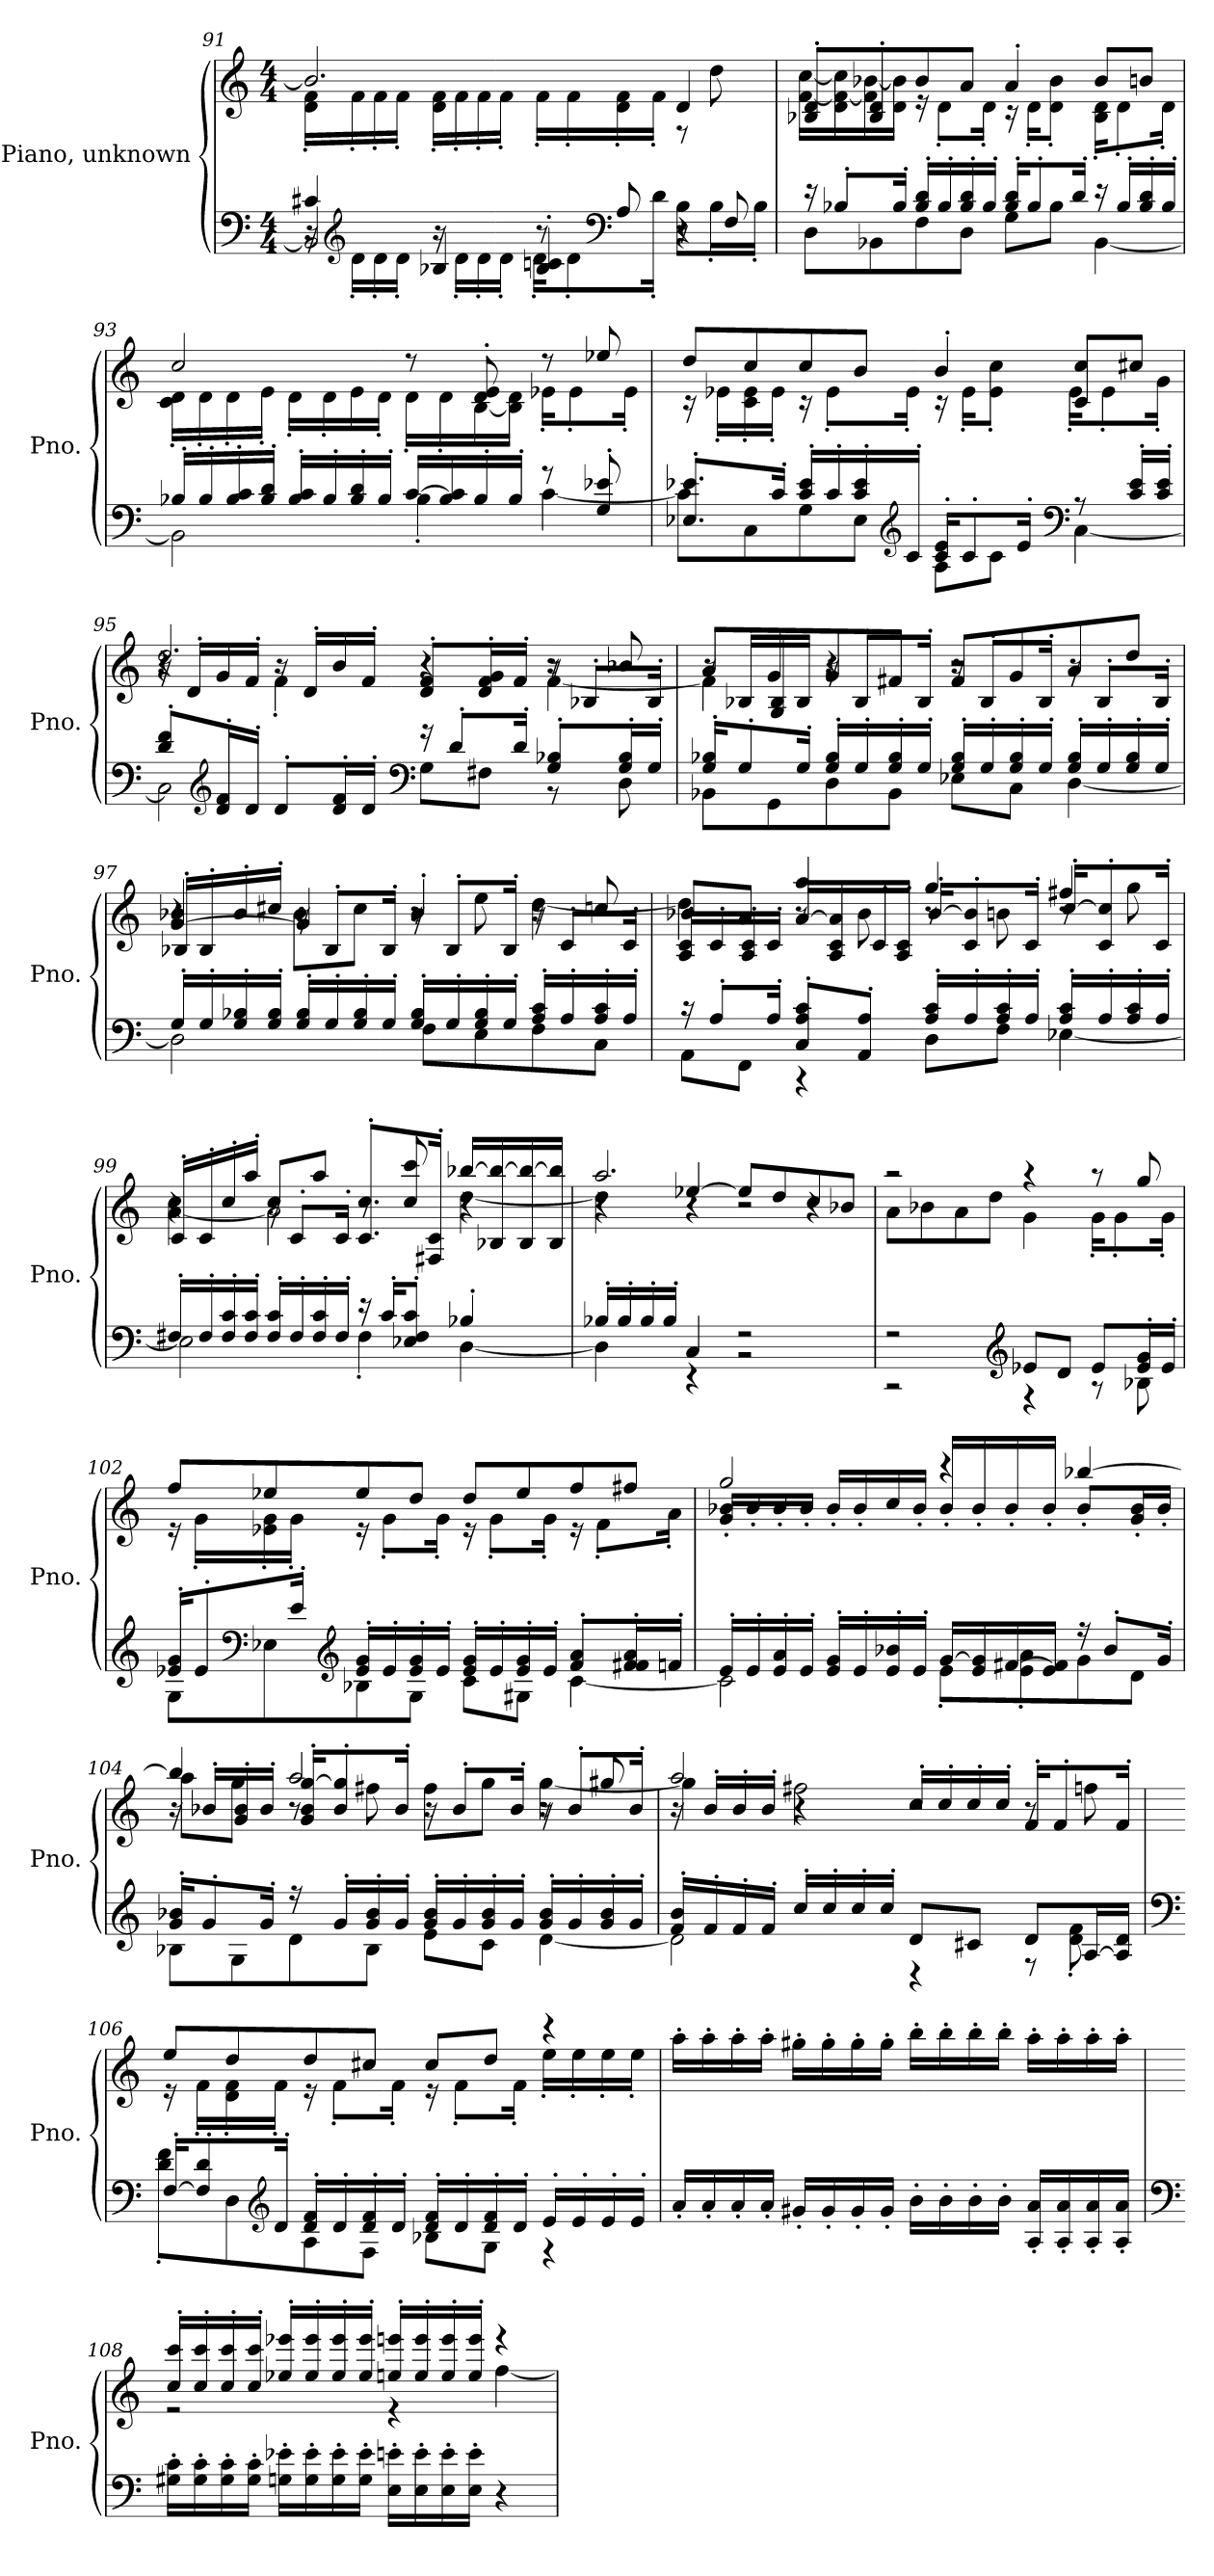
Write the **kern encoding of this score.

**kern	**kern
*part1	*part1
*staff2	*staff1
*I"Piano, unknown	*
*I'Pno.	*
!!LO:LB:g=z
*clefF4	*clefG2
*k[]	*k[]
*M4/4	*M4/4
=91	=91
*^	*^
*	*^	*	*
4c#X/	16r	2BB-/]	2.b-/]	16d\' 16f\'LL
*clefG2	*	*	*	*
.	16d'\LL	.	.	16f'\
.	16d'\	.	.	16f'\
.	16d'\JJ	.	.	16f'\JJ
4B-X/	16r	.	.	16d\' 16f\'LL
.	16d'\LL	.	.	16f'\
.	16d'\	.	.	16f'\
.	16d'\JJ	.	.	16f'\JJ
4B-/' 4cn/'	16d'\KL	8r	.	16f'\LL
.	8d'\	.	.	16f'\
*clefF4	*	*	*	*
.	.	8A/	.	16d\' 16f\'
.	16d'\Jk	.	.	16f'\JJ
4r	8B-\L	8r	4d/	8r
.	16B-'\L	8F/	.	8dd\
.	16B-'\JJ	.	.	.
*	*v	*v	*	*
=92	=92	=92	=92
16r	8D\L	8B-X/' 8d/'L	[16f\ [16cc\LL
8B-X'/L	.	.	16d\ 16f\_ 16cc\]
.	8BB-X\	8B-/' 8d/'	16f\] [16b-X\
16B-'/Jk	.	.	16d\ 16b-\]JJ
16B-/' 16d/'LL	8F\	8b-/	16r
16B-'/	.	.	8d'\L
16B-/' 16d/'	8D\J	8a/J	.
16B-'/JJ	.	.	16d'\Jk
16B-/' 16d/'KL	8G\L	4a'/	16r
8B-'/	.	.	16d'\KL
.	8B-\J	.	8d\' 8b-\'J
16d'/Jk	.	.	.
16r	[4BB-\	8b-/L	16B-\' 16d\'KL
16B-'/LL	.	.	8d'\
16B-/' 16d/'	.	8bn/J	.
16B-'/JJ	.	.	16d'\Jk
!!LO:PB:g=z	!!
=93	=93	=93	=93
16B-X'/LL	2BB-\]	2cc/	16c\' 16d\'LL
16B-'/	.	.	16d'\
16B-/' 16c/'	.	.	16d'\
16B-/' 16d/'JJ	.	.	16e'\JJ
16B-/' 16c/'LL	.	.	16d'\LL
16B-'/	.	.	16d'\
16B-/' 16d/'	.	.	16e\
16B-'/JJ	.	.	16d'\JJ
[16c/LL	4B-'\	8r	16d'\LL
16B-/ 16c/]	.	.	16d'\
16B-'/	.	8d/' 8e/'	[16B\
16B-'/JJ	.	.	16B\] 16d\JJ
8r	[4c\	8r	16e-X'\KL
.	.	.	8e-'\
8G/' 8e-X/'	.	8ee-X/	.
.	.	.	16e-'\Jk
!!LO:LB:g=z	!!
=94	=94	=94	=94
8.E-X/' 8.e-X/'L	8c\L]	8dd/L	16r
.	.	.	16e-X'\LL
.	8C\	8cc/	16c\' 16e-\'
16c'/Jk	.	.	16e-'\JJ
16c/' 16e-/'LL	8G\	8cc/	16r
16c'/	.	.	8e-'\L
16c/' 16e-/'	8E-\J	8b/J	.
*clefG2	*	*	*
16c'/JJ	.	.	16e-'\Jk
16c/' 16e-/'KL	8A\L	4b'/	16r
8c'/	.	.	16e-'\KL
.	8c\J	.	8e-\' 8cc\'J
16e-'/Jk	.	.	.
*clefF4	*	*	*
8r	[4C\	8c/ 8cc/L	16e-'\KL
.	.	.	8e-'\
16c/' 16e-/'LL	.	8cc#X/J	.
16c/' 16e-/'JJ	.	.	16g'\Jk
!!LO:LB:g=z
=95	=95	=95	=95
*	*	*	*^
8d/' 8f/'L	2C\]	2.dd/	4r	16r
.	.	.	.	16d'/LL
*clefG2	*	*	*	*
16d/' 16f/'L	.	.	.	16g/
16d'/JJ	.	.	.	16f'/JJ
8d'/L	.	.	4f'\	16r
.	.	.	.	16d'/LL
16d/' 16f/'L	.	.	.	16b/
16d'/JJ	.	.	.	16f'/JJ
*clefF4	*	*	*	*
16r	8G\L	.	4r	8d/' 8f/'L
8d'/L	.	.	.	.
.	8F#X\J	.	.	16d/' 16f/' 16g/'L
16d'/Jk	.	.	.	16f'/JJ
8G/' 8B-X/'L	8r	8r	[4f\	16r
.	.	.	.	8B-X'/L
16G/' 16B-/'L	8D\	8b-X/	.	.
16G'/JJ	.	.	.	16B-'/Jk
=96	=96	=96	=96	=96
16G/' 16B-X/'KL	8BB-X\L	8a/L	4f\]	16r
8G'/	.	.	.	16B-X'/LL
.	8GG\	8g/	.	16G/' 16B-/'
16G'/Jk	.	.	.	16B-'/JJ
16G/' 16B-/'LL	8D\	8g/	4r	16r
16G'/	.	.	.	8B-'/L
16G/' 16B-/'	8BB-\J	8f#X/J	.	.
16G'/JJ	.	.	.	16B-'/Jk
16G/' 16B-/'LL	8E-X\L	8f#/L	2r	16r
16G'/	.	.	.	8B-'/L
16G/' 16B-/'	8C\J	8g/	.	.
16G'/JJ	.	.	.	16B-'/Jk
16G/' 16B-/'LL	[4D\	8a/	.	16r
16G'/	.	.	.	8B-'/L
16G/' 16B-/'	.	8dd/J	.	.
16G'/JJ	.	.	.	16B-'/Jk
!!LO:LB:g=z	!!	!!
=97	=97	=97	=97	=97
16G'/LL	2D\]	[4g/ 4b-X/	4r	16B-X'/LL
16G'/	.	.	.	16B-'/
16G/' 16B-X/'	.	.	.	16b-'/
16G/' 16B-/'JJ	.	.	.	16cc#X'/JJ
16G/' 16B-/'LL	.	4g/]	8b-\L	16r
16G'/	.	.	.	8B-'/L
16G/' 16B-/'	.	.	8cc#\J	.
16G'/JJ	.	.	.	16B-'/Jk
16G/' 16B-/'LL	8F\L	4b-'/	8r	16r
16G'/	.	.	.	8B-'/L
16G/' 16B-/'	8E\	.	8ee\	.
16G'/JJ	.	.	.	16B-'/Jk
16A/' 16c/'LL	8F\	8r	[4dd\	16r
16A'/	.	.	.	8c'/L
16A/' 16c/'	8C\J	8ccn/	.	.
16A'/JJ	.	.	.	16c'/Jk
=98	=98	=98	=98	=98
16r	8AA\L	8b-X/L	4dd\]	16A/' 16c/'LL
8A'/L	.	.	.	16c'/
.	8FF\J	8a/J	.	16A/' 16c/'
16A'/Jk	.	.	.	16c'/JJ
8C/' 8A/' 8c/'L	4r	4aa/	8r	[16a/LL
.	.	.	.	16A/ 16c/ 16a/]
8AA/' 8A/'J	.	.	8b-\	16c'/
.	.	.	.	16A/' 16c/'JJ
16A/' 16c/'LL	8D\L	4gg/	8r	[16b-'/KL
16A'/	.	.	.	8c/' 8b-/]'
16A/' 16c/'	8F\J	.	8bn\	.
16A'/JJ	.	.	.	16c'/Jk
16A/' 16c/'LL	[4E-X\	4ff#X/	8r	[16cc'/KL
16A'/	.	.	.	8c/' 8cc/]'
16A/' 16c/'	.	.	8gg\	.
16A'/JJ	.	.	.	16c'/Jk
!!LO:LB:g=z	!!	!!
=99	=99	=99	=99	=99
16F#X'/LL	2E-\]	4r	[4a\ 4cc\	16c'/LL
16F#'/	.	.	.	16c'/
16F#/' 16c/'	.	.	.	16cc'/
16F#/' 16c/'JJ	.	.	.	16aa'/JJ
16F#/' 16c/'LL	.	8cc/L	2a\]	16r
16F#'/	.	.	.	8c'/L
16F#/' 16c/'	.	8aa/J	.	.
16F#'/JJ	.	.	.	16c'/Jk
16r	4F#'\	8r	.	8.c/' 8.cc/'L
16c'/KL	.	.	.	.
8E-X/' 8F#/' 8c/'J	.	8cc/ 8ccc/	.	.
.	.	.	.	16F#X/' 16c/'Jk
4B-X'/	[4D\	4r	[4dd\	[16bb-X/LL
.	.	.	.	16B-X/ 16bb-/_
.	.	.	.	16B-/ 16bb-/_
.	.	.	.	16B-/ 16bb-/]JJ
=100	=100	=100	=100	=100
16B-X'/LL	4D\]	2.aa/	4dd\]	4r
16B-'/	.	.	.	.
16B-'/	.	.	.	.
16B-'/JJ	.	.	.	.
4C/	4r	.	4r	[4ee-X/
2r	2r	.	2r	8ee-/L]
.	.	.	.	8dd/
.	.	4r	.	8cc/
.	.	.	.	8b-X/J
*	*	*	*v	*v
!!LO:LB:g=z
=101	=101	=101	=101
2r	2r	2r	8a\L
.	.	.	8b-X\
.	.	.	8a\
.	.	.	8dd\J
*clefG2	*	*	*
8e-X/L	4r	4r	4g\
8d/J	.	.	.
8e-/L	8r	8r	16g'\KL
.	.	.	8g'\
16e-/' 16g/'L	8B-X\	8gg/	.
16e-'/JJ	.	.	16g'\Jk
=102	=102	=102	=102
16e-X/' 16g/'KL	8G\L	8ff/L	16r
8e-'/	.	.	16g'\LL
*clefF4	*	*	*
.	8E-X\	8ee-X/	16e-X\' 16g\'
16e-'/Jk	.	.	16g'\JJ
*clefG2	*	*	*
16e-/' 16g/'LL	8B-X\	8ee-/	16r
16e-'/	.	.	8g'\L
16e-/' 16g/'	8G\J	8dd/J	.
16e-'/JJ	.	.	16g'\Jk
16e-/' 16g/'LL	8c\L	8dd/L	16r
16e-'/	.	.	8g'\L
16e-/' 16g/'	8G#X\J	8ee-/	.
16e-'/JJ	.	.	16g'\Jk
8f/' 8a/'L	[4c\	8ff/	16r
.	.	.	8f'\L
16f/' 16f#X/' 16a/'L	.	8ff#X/J	.
16fn'/JJ	.	.	16a'\Jk
!!LO:PB:g=z	!!
=103	=103	=103	=103
16e'/LL	2c\]	2gg/	16g/' 16b-X/'LL
16e'/	.	.	16b-'/
16e/' 16a/'	.	.	16b-'/
16e'/JJ	.	.	16b-'/JJ
16e/' 16g/'LL	.	.	16b-'/LL
16e'/	.	.	16b-'/
16e/' 16b-X/'	.	.	16cc/
16e'/JJ	.	.	16b-'/JJ
[16g/LL	8e'\L	4r	16b-'/LL
16e/ 16g/]	.	.	16b-'/
[16f#X/	8e\' 8a\'	.	16b-'/
16e/ 16f#/]JJ	.	.	16b-'/JJ
16r	8g\	[4bb-X/	8b-'/L
8b-'/L	.	.	.
.	8d\J	.	16g/' 16b-/'L
16g'/Jk	.	.	16b-'/JJ
=104	=104	=104	=104
*	*	*	*^
16g/' 16b-X/'KL	8B-X\L	4bb-/]	8aa\L	16r
8g'/	.	.	.	16b-X'/LL
.	8G\	.	8gg\J	16g/' 16b-/'
16g'/Jk	.	.	.	16b-'/JJ
16r	8d\	2aa/	8r	16g/' 16b-/' [16gg/'KL
16g'/LL	.	.	.	8b-/' 8gg/]'
16g/' 16b-/'	8B-\J	.	8ff#X\	.
16g'/JJ	.	.	.	16b-'/Jk
16g/' 16b-/'LL	8e\L	.	8ff#\L	16r
16g'/	.	.	.	8b-'/L
16g/' 16b-/'	8c\J	.	8gg\J	.
16g'/JJ	.	.	.	16b-'/Jk
16g/' 16b-/'LL	[4d\	8r	[4gg\	16r
16g'/	.	.	.	8b-'/L
16g/' 16b-/'	.	8gg#X/	.	.
16g'/JJ	.	.	.	16b-'/Jk
!!LO:LB:g=z	!!	!!
=105	=105	=105	=105	=105
16f/' 16b/'LL	2d\]	2aa/	4gg\]	16r
16f'/	.	.	.	16b'/LL
16f'/	.	.	.	16b'/
16f'/JJ	.	.	.	16b'/JJ
16cc'/LL	.	.	2ff#X\	4r
16cc'/	.	.	.	.
16cc'/	.	.	.	.
16cc'/JJ	.	.	.	.
8d/L	4r	2r	.	16cc'/LL
.	.	.	.	16cc'/
8c#X/J	.	.	.	16cc'/
.	.	.	.	16cc'/JJ
8d/L	8r	.	8r	16f'/KL
.	.	.	.	8f'/
[16A/L	8d\' 8f\'	.	8ffn\	.
16A/] 16d/JJ	.	.	.	16f'/Jk
*	*	*v	*v	*v
=106	=106	=106
*clefF4	*	*
*	*	*^
[16F'/KL	8d\' 8f\'L	8ee/L	16r
8F/]' 8d/'	.	.	16f'\LL
.	8D\	8dd/	16d\' 16f\'
*clefG2	*	*	*
16d'/Jk	.	.	16f'\JJ
16d/' 16f/'LL	8A\	8dd/	16r
16d'/	.	.	8f'\L
16d/' 16f/'	8F\J	8cc#X/J	.
16d'/JJ	.	.	16f'\Jk
16d/' 16f/'LL	8B-X\L	8cc#/L	16r
16d'/	.	.	8f'\L
16d/' 16f/'	8G\J	8dd/J	.
16d'/JJ	.	.	16f'\Jk
16e'/LL	4r	4r	16ee'\LL
16e'/	.	.	16ee'\
16e'/	.	.	16ee'\
16e'/JJ	.	.	16ee'\JJ
*v	*v	*	*
*	*v	*v
!!LO:LB:g=z
=107	=107
16a'/LL	16aa'\LL
16a'/	16aa'\
16a'/	16aa'\
16a'/JJ	16aa'\JJ
16g#X'/LL	16gg#X'\LL
16g#'/	16gg#'\
16g#'/	16gg#'\
16g#'/JJ	16gg#'\JJ
16b'\LL	16bb'\LL
16b'\	16bb'\
16b'\	16bb'\
16b'\JJ	16bb'\JJ
16A/' 16a/'LL	16aa'\LL
16A/' 16a/'	16aa'\
16A/' 16a/'	16aa'\
16A/' 16a/'JJ	16aa'\JJ
=108	=108
*clefF4	*
*	*^
16G#X\' 16c\'LL	16cc/' 16ccc/'LL	2r
16G#\' 16c\'	16cc/' 16ccc/'	.
16G#\' 16c\'	16cc/' 16ccc/'	.
16G#\' 16c\'JJ	16cc/' 16ccc/'JJ	.
16Gn\' 16e-X\'LL	16ee-X/' 16eee-X/'LL	.
16G\' 16e-\'	16ee-/' 16eee-/'	.
16G\' 16e-\'	16ee-/' 16eee-/'	.
16G\' 16e-\'JJ	16ee-/' 16eee-/'JJ	.
16E\' 16en\'LL	16een/' 16eeen/'LL	4r
16E\' 16e\'	16ee/' 16eee/'	.
16E\' 16e\'	16ee/' 16eee/'	.
16E\' 16e\'JJ	16ee/' 16eee/'JJ	.
4r	4r	[4ff\
*	*v	*v
=	=
*-	*-
